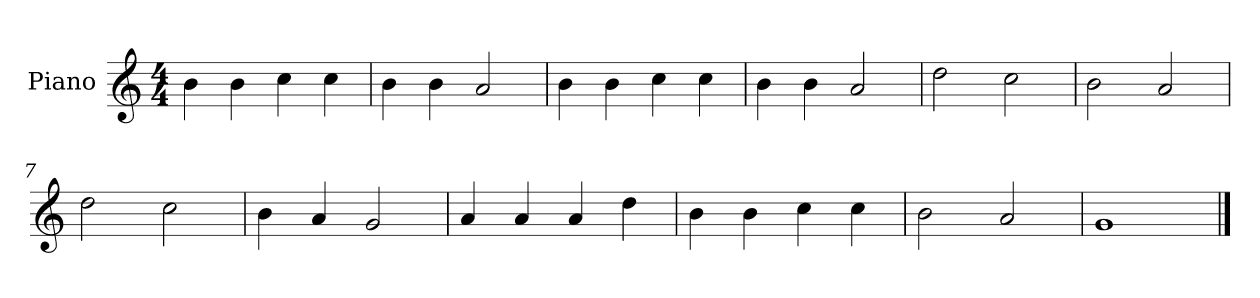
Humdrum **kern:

**kern
*part1
*staff1
*I"Piano
*I'P-no
*clefG2
*k[]
*M4/4
*MM90
=1
4b\
4b\
4cc\
4cc\
=2
4b\
4b\
2a/
=3
4b\
4b\
4cc\
4cc\
=4
4b\
4b\
2a/
=5
2dd\
2cc\
=6
2b\
2a/
=7
2dd\
2cc\
=8
4b\
4a/
2g/
=9
4a/
4a/
4a/
4dd\
=10
4b\
4b\
4cc\
4cc\
!!LO:LB:g=z
=11
2b\
2a/
=12
1g
==
*-
